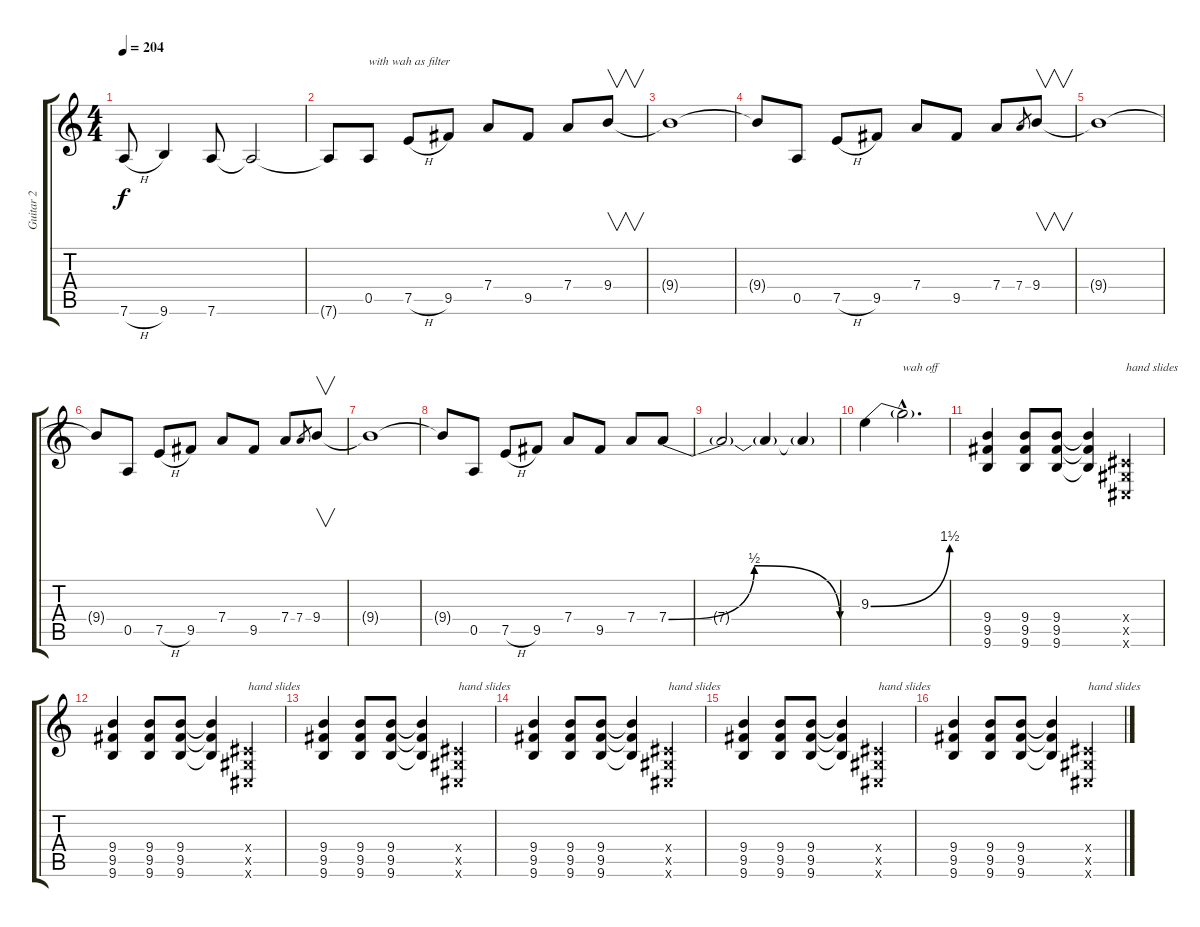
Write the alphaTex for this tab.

\track ("Guitar 2" "Guitar 2") {instrument overdrivenguitar}
\staff {score tabs}
\tuning (E4 B3 G3 D3 A2 D2) {hide}
\ts (4 4)
\tempo 204
\clef g2
\ks c
7.6{h}.8{dy f} 9.6.4 7.6.8 7.6{t}.2 |
7.6{t}.8 0.5.8{txt "with wah as filter"} 7.5{h}.8 9.5.8 7.4.8 9.5.8 7.4.8 9.4.8{v} |
9.4{t}.1 |
9.4{t}.8 0.5.8 7.5{h}.8 9.5.8 7.4.8 9.5.8 7.4.8 7.4.8{gr} 9.4.8{v} |
9.4{t}.1 |
9.4{t}.8 0.5.8 7.5{h}.8 9.5.8 7.4.8 9.5.8 7.4.8 7.4.8{gr} 9.4.8{v} |
9.4{t}.1 |
9.4{t}.8 0.5.8 7.5{h}.8 9.5.8 7.4.8 9.5.8 7.4.8 7.4{be (bendrelease 0 0 30 2 45 2 60 0)}.8 |
7.4{t}.2 7.4{t}.4 7.4{t}.4 |
9.3{be (bend 0 0 60 6)}.4 9.3{hac t}.2{d txt "wah off"} |
(9.4 9.5 9.6).4 (9.4 9.5 9.6).8 (9.4 9.5 9.6).8 (9.4{t} 9.5{t} 9.6{t}).4 (-1.4{x} -1.5{x} -1.6{x}).4{txt "hand slides"} |
(9.4 9.5 9.6).4 (9.4 9.5 9.6).8 (9.4 9.5 9.6).8 (9.4{t} 9.5{t} 9.6{t}).4 (-1.4{x} -1.5{x} -1.6{x}).4{txt "hand slides"} |
(9.4 9.5 9.6).4 (9.4 9.5 9.6).8 (9.4 9.5 9.6).8 (9.4{t} 9.5{t} 9.6{t}).4 (-1.4{x} -1.5{x} -1.6{x}).4{txt "hand slides"} |
(9.4 9.5 9.6).4 (9.4 9.5 9.6).8 (9.4 9.5 9.6).8 (9.4{t} 9.5{t} 9.6{t}).4 (-1.4{x} -1.5{x} -1.6{x}).4{txt "hand slides"} |
(9.4 9.5 9.6).4 (9.4 9.5 9.6).8 (9.4 9.5 9.6).8 (9.4{t} 9.5{t} 9.6{t}).4 (-1.4{x} -1.5{x} -1.6{x}).4{txt "hand slides"} |
(9.4 9.5 9.6).4 (9.4 9.5 9.6).8 (9.4 9.5 9.6).8 (9.4{t} 9.5{t} 9.6{t}).4 (-1.4{x} -1.5{x} -1.6{x}).4{txt "hand slides"}
